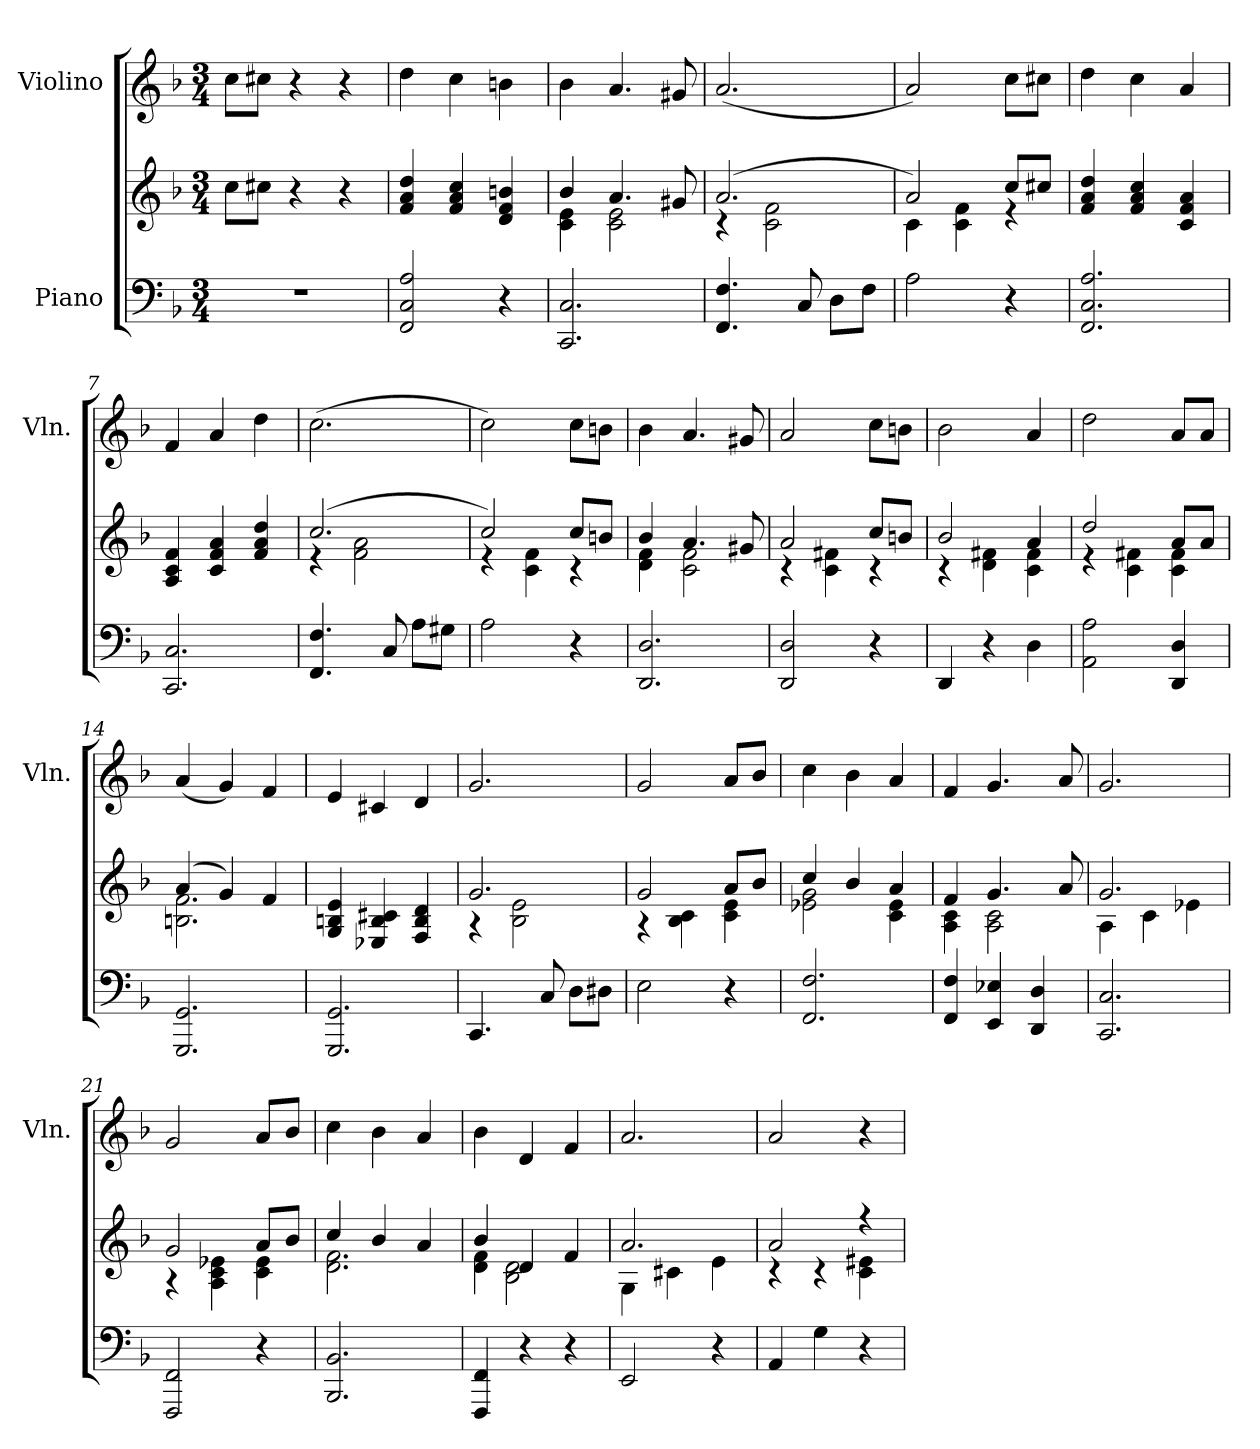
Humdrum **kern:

**kern	**kern	**kern
*part2	*part2	*part1
*staff3	*staff2	*staff1
*I"Piano	*	*I"Violino
*	*	*I'Vln.
*clefF4	*clefG2	*clefG2
*k[b-]	*k[b-]	*k[b-]
*M3/4	*M3/4	*M3/4
=1	=1	=1
2.r	8cc\L	8cc\L
.	8cc#X\J	8cc#X\J
.	4r	4r
.	4r	4r
=2	=2	=2
2FF/ 2C/ 2A/	4f/ 4a/ 4dd/	4dd\
.	4f/ 4a/ 4cc/	4cc\
4r	4d/ 4f/ 4bn/	4bn\
=3	=3	=3
*	*^	*
2.CC/ 2.C/	4b-/	4c\ 4e\	4b-\
.	4.a/	2c\ 2e\	4.a/
.	8g#X/	.	8g#X/
=4	=4	=4	=4
4.FF/ 4.F/	(>2.a/	4r	(<2.a/
.	.	2c\ 2f\	.
8C/	.	.	.
8D\L	.	.	.
8F\J	.	.	.
=5	=5	=5	=5
2A\	2a/)	4c\	2a/)
.	.	4c\ 4f\	.
4r	8cc/L	4r	8cc\L
.	8cc#X/J	.	8cc#X\J
*	*v	*v	*
!!LO:LB:g=z
=6	=6	=6
2.FF/ 2.C/ 2.A/	4f/ 4a/ 4dd/	4dd\
.	4f/ 4a/ 4cc/	4cc\
.	4c/ 4f/ 4a/	4a/
=7	=7	=7
2.CC/ 2.C/	4A/ 4c/ 4f/	4f/
.	4c/ 4f/ 4a/	4a/
.	4f/ 4a/ 4dd/	4dd\
=8	=8	=8
*	*^	*
4.FF/ 4.F/	(>2.cc/	4r	(>2.cc\
.	.	2f\ 2a\	.
8C/	.	.	.
8A\L	.	.	.
8G#X\J	.	.	.
=9	=9	=9	=9
2A\	2cc/)	4r	2cc\)
.	.	4c\ 4f\	.
4r	8cc/L	4r	8cc\L
.	8bn/J	.	8bn\J
=10	=10	=10	=10
2.DD/ 2.D/	4b-/	4d\ 4f\	4b-\
.	4.a/	2c\ 2f\	4.a/
.	8g#X/	.	8g#X/
!!LO:LB:g=z
=11	=11	=11	=11
2DD/ 2D/	2a/	4r	2a/
.	.	4c\ 4f#X\	.
4r	8cc/L	4r	8cc\L
.	8bn/J	.	8bn\J
=12	=12	=12	=12
4DD/	2b-/	4r	2b-\
4r	.	4d\ 4f#X\	.
4D\	4a/	4c\ 4f#\	4a/
=13	=13	=13	=13
2AA\ 2A\	2dd/	4r	2dd\
.	.	4c\ 4f#X\	.
4DD/ 4D/	8a/L	4c\ 4f#\	8a/L
.	8a/J	.	8a/J
=14	=14	=14	=14
2.GGG/ 2.GG/	(>4a/	2.Bn\ 2.f\	(<4a/
.	4g/)	.	4g/)
.	4f/	.	4f/
*	*v	*v	*
!!LO:LB:g=z
=15	=15	=15
2.GGG/ 2.GG/	4G/ 4Bn/ 4e/	4e/
.	4E-X/ 4B/ 4c#X/	4c#X/
.	4F/ 4B/ 4d/	4d/
=16	=16	=16
*	*^	*
4.CC/	2.g/	4r	2.g/
.	.	2B-\ 2e\	.
8C/	.	.	.
8D\L	.	.	.
8D#X\J	.	.	.
=17	=17	=17	=17
2E\	2g/	4r	2g/
.	.	4B-\ 4c\	.
4r	8a/L	4c\ 4e\	8a/L
.	8b-/J	.	8b-/J
=18	=18	=18	=18
2.FF/ 2.F/	4cc/	2e-X\ 2g\	4cc\
.	4b-/	.	4b-\
.	4a/	4c\ 4e-\	4a/
=19	=19	=19	=19
4FF/ 4F/	4f/	4A\ 4c\	4f/
4EE/ 4E-X/	4.g/	2A\ 2c\	4.g/
4DD/ 4D/	.	.	.
.	8a/	.	8a/
!!LO:PB:g=z
=20	=20	=20	=20
2.CC/ 2.C/	2.g/	4A\	2.g/
.	.	4c\	.
.	.	4e-X\	.
=21	=21	=21	=21
2FFF/ 2FF/	2g/	4r	2g/
.	.	4A\ 4c\ 4e-X\	.
4r	8a/L	4c\ 4e-\	8a/L
.	8b-/J	.	8b-/J
=22	=22	=22	=22
2.BBB-/ 2.BB-/	4cc/	2.d\ 2.f\	4cc\
.	4b-/	.	4b-\
.	4a/	.	4a/
=23	=23	=23	=23
4FFF/ 4FF/	4b-/	4d\ 4f\	4b-\
4r	4d/	2B-\ 2d\	4d/
4r	4f/	.	4f/
=24	=24	=24	=24
2EE/	2.a/	4G\	2.a/
.	.	4c#X\	.
4r	.	4e\	.
=25	=25	=25	=25
4AA/	2a/	4r	2a/
4G\	.	4r	.
4r	4r	4c\ 4e#X\	4r
*	*v	*v	*
=	=	=
*-	*-	*-
